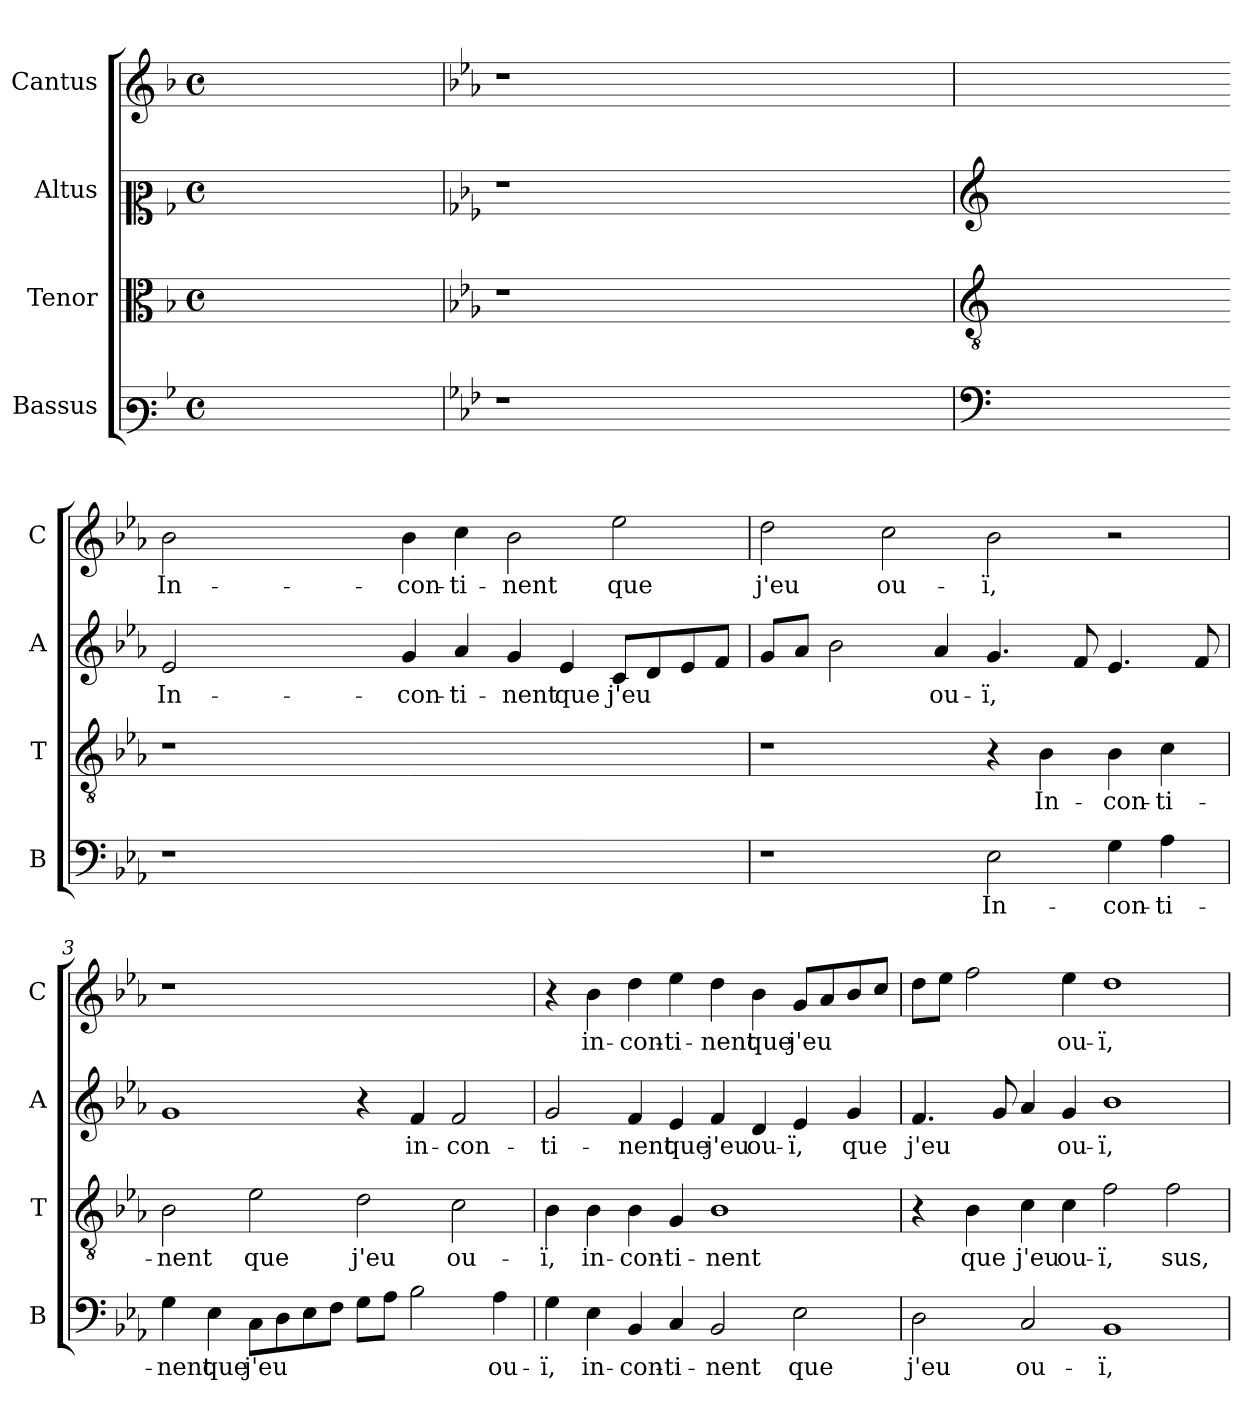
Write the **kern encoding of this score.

**kern	**text	**kern	**text	**kern	**text	**kern	**text
*part4	*part4	*part3	*part3	*part2	*part2	*part1	*part1
*staff4	*staff4	*staff3	*staff3	*staff2	*staff2	*staff1	*staff1
*I"Bassus	*	*I"Tenor	*	*I"Altus	*	*I"Cantus	*
*I'B	*	*I'T	*	*I'A	*	*I'C	*
*clefF3	*	*clefC3	*	*clefC2	*	*clefG2	*
*k[b-]	*	*k[b-]	*	*k[b-]	*	*k[b-]	*
*F:	*	*F:	*	*F:	*	*F:	*
*M4/4	*	*M4/4	*	*M4/4	*	*M4/4	*
*met(c)	*	*met(c)	*	*met(c)	*	*met(c)	*
=	=	=	=	=	=	=	=
1ryy	.	1ryy	.	1ryy	.	1ryy	.
=1X	=1X	=1X	=1X	=1X	=1X	=1X	=1X
*k[b-e-a-]	*	*k[b-e-a-]	*	*k[b-e-a-]	*	*k[b-e-a-]	*
*E-:	*	*E-:	*	*E-:	*	*E-:	*
1r	.	1r	.	1r	.	1r	.
1ryy	.	1ryy	.	1ryy	.	1ryy	.
=2X	=2X	=2X	=2X	=2X	=2X	=2X	=2X
*clefF4	*	*clefGv2	*	*clefG2	*	*	*
1ryy	.	1ryy	.	1ryy	.	1ryy	.
=1-	=1-	=1-	=1-	=1-	=1-	=1-	=1-
!	!	!	!	!	!LO:LY:b	!	!LO:LY:b
1r	.	1r	.	2e-/	In-	2b-\	In-
.	.	.	.	1ryy	.	1ryy	.
1ryy	.	1ryy	.	.	.	.	.
!	!	!	!	!	!LO:LY:b	!	!LO:LY:b
.	.	.	.	4g/	-con-	4b-\	-con-
!	!	!	!	!	!LO:LY:b	!	!LO:LY:b
.	.	.	.	4a-/	-ti-	4cc\	-ti-
!	!	!	!	!	!LO:LY:b	!	!LO:LY:b
1ryy	.	1ryy	.	4g/	-nent	2b-\	-nent
!	!	!	!	!	!LO:LY:b	!	!
.	.	.	.	4e-/	que	.	.
!	!	!	!	!	!LO:LY:b	!	!LO:LY:b
.	.	.	.	8c/L	j'eu	2ee-\	que
.	.	.	.	8d/	.	.	.
.	.	.	.	8e-/	.	.	.
.	.	.	.	8f/J	.	.	.
=2	=2	=2	=2	=2	=2	=2	=2
!	!	!	!	!	!	!	!LO:LY:b
1r	.	1r	.	8g/L	.	2dd\	j'eu
.	.	.	.	8a-/J	.	.	.
.	.	.	.	2b-\	.	.	.
!	!	!	!	!	!	!	!LO:LY:b
.	.	.	.	.	.	2cc\	ou-
!	!	!	!	!	!LO:LY:b	!	!
.	.	.	.	4a-/	ou-	.	.
!	!LO:LY:b	!	!	!	!LO:LY:b	!	!LO:LY:b
2E-\	In-	4r	.	4.g/	-ï,	2b-\	-ï,
!	!	!	!LO:LY:b	!	!	!	!
.	.	4B-\	In-	.	.	.	.
.	.	.	.	8f/	.	.	.
!	!LO:LY:b	!	!LO:LY:b	!	!	!	!
4G\	-con-	4B-\	-con-	4.e-/	.	2r	.
!	!LO:LY:b	!	!LO:LY:b	!	!	!	!
4A-\	-ti-	4c\	-ti-	.	.	.	.
.	.	.	.	8f/	.	.	.
=3	=3	=3	=3	=3	=3	=3	=3
!	!LO:LY:b	!	!LO:LY:b	!	!	!	!
4G\	-nent	2B-\	-nent	1g	.	1r	.
!	!LO:LY:b	!	!	!	!	!	!
4E-\	que	.	.	.	.	.	.
!	!LO:LY:b	!	!LO:LY:b	!	!	!	!
8C\L	j'eu	2e-\	que	.	.	.	.
8D\	.	.	.	.	.	.	.
8E-\	.	.	.	.	.	.	.
8F\J	.	.	.	.	.	.	.
!	!	!	!LO:LY:b	!	!	!	!
8G\L	.	2d\	j'eu	4r	.	1ryy	.
8A-\J	.	.	.	.	.	.	.
!	!	!	!	!	!LO:LY:b	!	!
2B-\	.	.	.	4f/	in-	.	.
!	!	!	!LO:LY:b	!	!LO:LY:b	!	!
.	.	2c\	ou-	2f/	-con-	.	.
!	!LO:LY:b	!	!	!	!	!	!
4A-\	ou-	.	.	.	.	.	.
!!LO:LB:g=z
=4	=4	=4	=4	=4	=4	=4	=4
!	!LO:LY:b	!	!LO:LY:b	!	!LO:LY:b	!	!
4G\	-ï,	4B-\	-ï,	2g/	-ti-	4r	.
!	!LO:LY:b	!	!LO:LY:b	!	!	!	!LO:LY:b
4E-\	in-	4B-\	in-	.	.	4b-\	in-
!	!LO:LY:b	!	!LO:LY:b	!	!LO:LY:b	!	!LO:LY:b
4BB-/	-con-	4B-\	-con-	4f/	-nent	4dd\	-con-
!	!LO:LY:b	!	!LO:LY:b	!	!LO:LY:b	!	!LO:LY:b
4C/	-ti-	4G/	-ti-	4e-/	que	4ee-\	-ti-
!	!LO:LY:b	!	!LO:LY:b	!	!LO:LY:b	!	!LO:LY:b
2BB-/	-nent	1B-	-nent	4f/	j'eu	4dd\	-nent
!	!	!	!	!	!LO:LY:b	!	!LO:LY:b
.	.	.	.	4d/	ou-	4b-\	que
!	!LO:LY:b	!	!	!	!LO:LY:b	!	!LO:LY:b
2E-\	que	.	.	4e-/	-ï,	8g/L	j'eu
.	.	.	.	.	.	8a-/	.
!	!	!	!	!	!LO:LY:b	!	!
.	.	.	.	4g/	que	8b-/	.
.	.	.	.	.	.	8cc/J	.
=5	=5	=5	=5	=5	=5	=5	=5
!	!LO:LY:b	!	!	!	!LO:LY:b	!	!
2D\	j'eu	4r	.	4.f/	j'eu	8dd\L	.
.	.	.	.	.	.	8ee-\J	.
!	!	!	!LO:LY:b	!	!	!	!
.	.	4B-\	que	.	.	2ff\	.
.	.	.	.	8g/	.	.	.
!	!LO:LY:b	!	!LO:LY:b	!	!	!	!
2C/	ou-	4c\	j'eu	4a-/	.	.	.
!	!	!	!LO:LY:b	!	!LO:LY:b	!	!LO:LY:b
.	.	4c\	ou-	4g/	ou-	4ee-\	ou-
!	!LO:LY:b	!	!LO:LY:b	!	!LO:LY:b	!	!LO:LY:b
1BB-	-ï,	2f\	-ï,	1b-	-ï,	1dd	-ï,
!	!	!	!LO:LY:b	!	!	!	!
.	.	2f\	sus,	.	.	.	.
=	=	=	=	=	=	=	=
*-	*-	*-	*-	*-	*-	*-	*-
